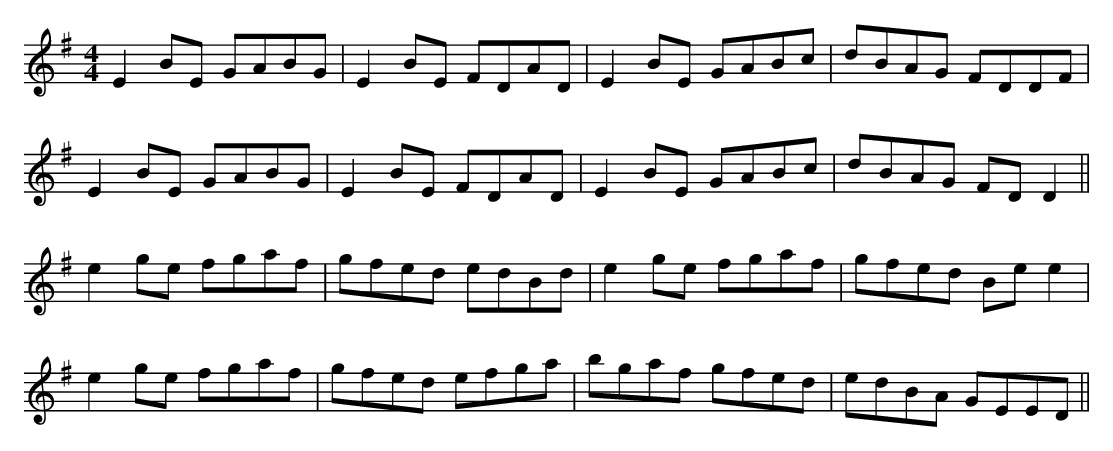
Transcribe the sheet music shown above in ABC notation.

X:1
M:4/4
K:Emin
E2 BE GABG|E2 BE FDAD|E2 BE GABc|dBAG FDDF|
E2 BE GABG|E2 BE FDAD|E2 BE GABc|dBAG FDD2||
e2ge fgaf|gfed edBd|e2ge fgaf|gfed Be e2|
e2ge fgaf|gfed efga|bgaf gfed|edBA GEED||
